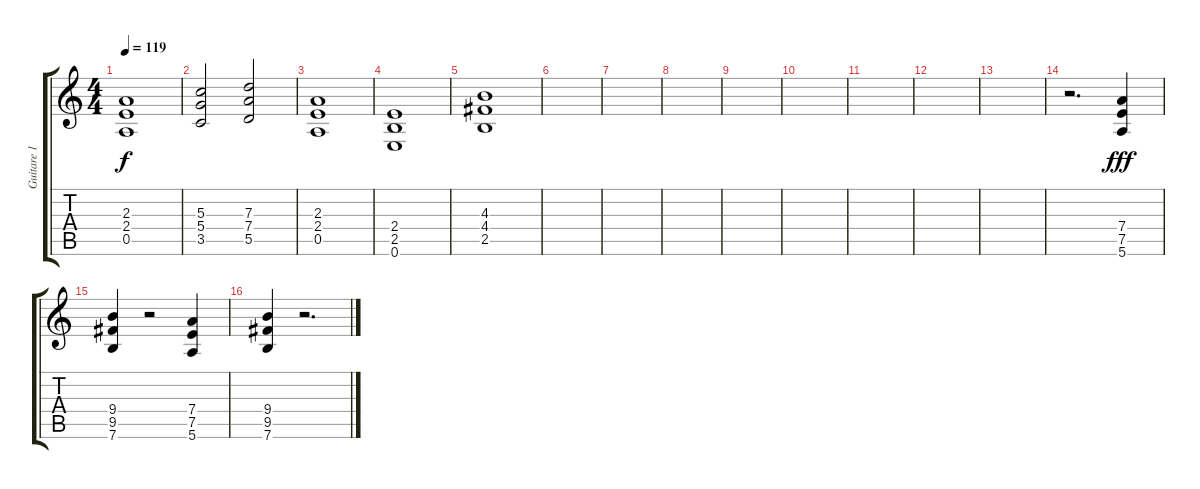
\track ("Guitare 1" "Guitare 1") {instrument overdrivenguitar}
\staff {score tabs}
\tuning (E4 B3 G3 D3 A2 E2) {hide}
\ts (4 4)
\tempo 119
\clef g2
\ks c
(2.3 2.4 0.5).1{dy f} |
(5.3 5.4 3.5).2 (7.3 7.4 5.5).2 |
(2.3 2.4 0.5).1 |
(2.4 2.5 0.6).1 |
(4.3 4.4 2.5).1 |
|
|
|
|
|
|
|
|
r.2{d} (7.4 7.5 5.6).4{dy fff} |
(9.4 9.5 7.6).4 r.2 (7.4 7.5 5.6).4 |
(9.4 9.5 7.6).4 r.2{d}
